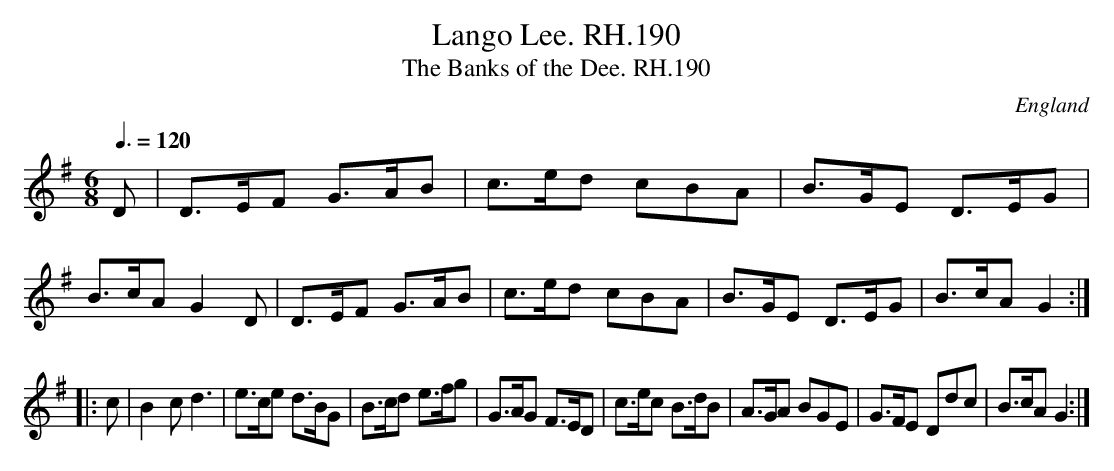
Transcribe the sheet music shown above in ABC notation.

X:1
T:Lango Lee. RH.190
T:Banks of the Dee. RH.190, The
O:England
M:6/8
L:1/8
Q:3/8=120
K:G
D|D>EF G>AB|c>ed cBA|B>GE D>EG|B>cA G2D|\
D>EF G>AB|c>ed cBA|B>GE D>EG|B>cA G2:|
|:c|B2c d3|e>ce d>BG|B>cd e>fg|G>AG F>ED|\
c>ec B>dB|A>GA BGE|G>FE Ddc|B>cA G2:|
